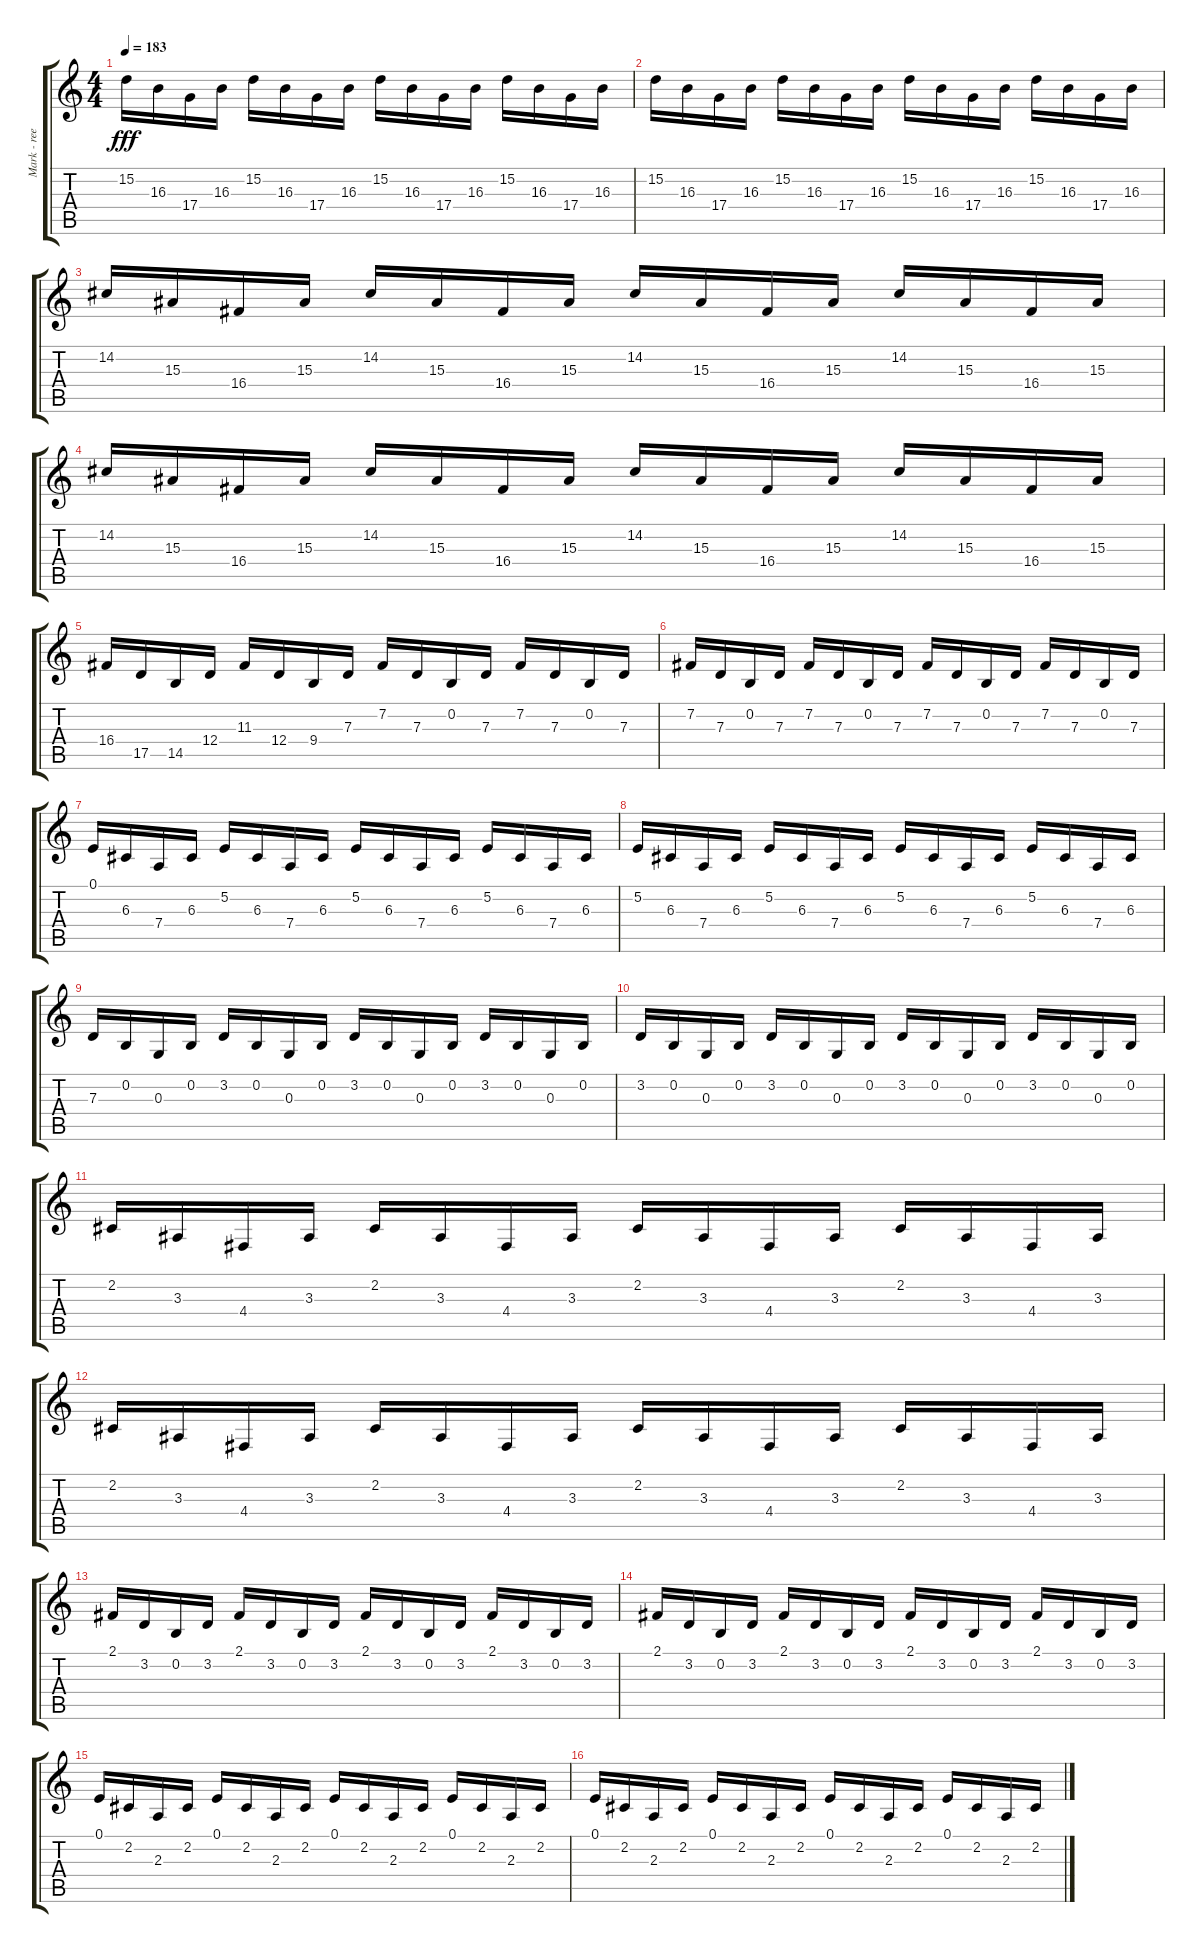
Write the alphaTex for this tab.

\track ("Mark - reed organ" "Mark - ree") {instrument musicbox}
\staff {score tabs}
\tuning (E4 B3 G3 D3 A2 E2) {hide}
\ts (4 4)
\tempo 183
\clef g2
\ks c
15.2.16{dy fff} 16.3.16 17.4.16 16.3.16 15.2.16 16.3.16 17.4.16 16.3.16 15.2.16 16.3.16 17.4.16 16.3.16 15.2.16 16.3.16 17.4.16 16.3.16 |
15.2.16 16.3.16 17.4.16 16.3.16 15.2.16 16.3.16 17.4.16 16.3.16 15.2.16 16.3.16 17.4.16 16.3.16 15.2.16 16.3.16 17.4.16 16.3.16 |
14.2.16 15.3.16 16.4.16 15.3.16 14.2.16 15.3.16 16.4.16 15.3.16 14.2.16 15.3.16 16.4.16 15.3.16 14.2.16 15.3.16 16.4.16 15.3.16 |
14.2.16 15.3.16 16.4.16 15.3.16 14.2.16 15.3.16 16.4.16 15.3.16 14.2.16 15.3.16 16.4.16 15.3.16 14.2.16 15.3.16 16.4.16 15.3.16 |
16.4.16 17.5.16 14.5.16 12.4.16 11.3.16 12.4.16 9.4.16 7.3.16 7.2.16 7.3.16 0.2.16 7.3.16 7.2.16 7.3.16 0.2.16 7.3.16 |
7.2.16 7.3.16 0.2.16 7.3.16 7.2.16 7.3.16 0.2.16 7.3.16 7.2.16 7.3.16 0.2.16 7.3.16 7.2.16 7.3.16 0.2.16 7.3.16 |
0.1.16 6.3.16 7.4.16 6.3.16 5.2.16 6.3.16 7.4.16 6.3.16 5.2.16 6.3.16 7.4.16 6.3.16 5.2.16 6.3.16 7.4.16 6.3.16 |
5.2.16 6.3.16 7.4.16 6.3.16 5.2.16 6.3.16 7.4.16 6.3.16 5.2.16 6.3.16 7.4.16 6.3.16 5.2.16 6.3.16 7.4.16 6.3.16 |
7.3.16 0.2.16 0.3.16 0.2.16 3.2.16 0.2.16 0.3.16 0.2.16 3.2.16 0.2.16 0.3.16 0.2.16 3.2.16 0.2.16 0.3.16 0.2.16 |
3.2.16 0.2.16 0.3.16 0.2.16 3.2.16 0.2.16 0.3.16 0.2.16 3.2.16 0.2.16 0.3.16 0.2.16 3.2.16 0.2.16 0.3.16 0.2.16 |
2.2.16 3.3.16 4.4.16 3.3.16 2.2.16 3.3.16 4.4.16 3.3.16 2.2.16 3.3.16 4.4.16 3.3.16 2.2.16 3.3.16 4.4.16 3.3.16 |
2.2.16 3.3.16 4.4.16 3.3.16 2.2.16 3.3.16 4.4.16 3.3.16 2.2.16 3.3.16 4.4.16 3.3.16 2.2.16 3.3.16 4.4.16 3.3.16 |
2.1.16 3.2.16 0.2.16 3.2.16 2.1.16 3.2.16 0.2.16 3.2.16 2.1.16 3.2.16 0.2.16 3.2.16 2.1.16 3.2.16 0.2.16 3.2.16 |
2.1.16 3.2.16 0.2.16 3.2.16 2.1.16 3.2.16 0.2.16 3.2.16 2.1.16 3.2.16 0.2.16 3.2.16 2.1.16 3.2.16 0.2.16 3.2.16 |
0.1.16 2.2.16 2.3.16 2.2.16 0.1.16 2.2.16 2.3.16 2.2.16 0.1.16 2.2.16 2.3.16 2.2.16 0.1.16 2.2.16 2.3.16 2.2.16 |
0.1.16 2.2.16 2.3.16 2.2.16 0.1.16 2.2.16 2.3.16 2.2.16 0.1.16 2.2.16 2.3.16 2.2.16 0.1.16 2.2.16 2.3.16 2.2.16
